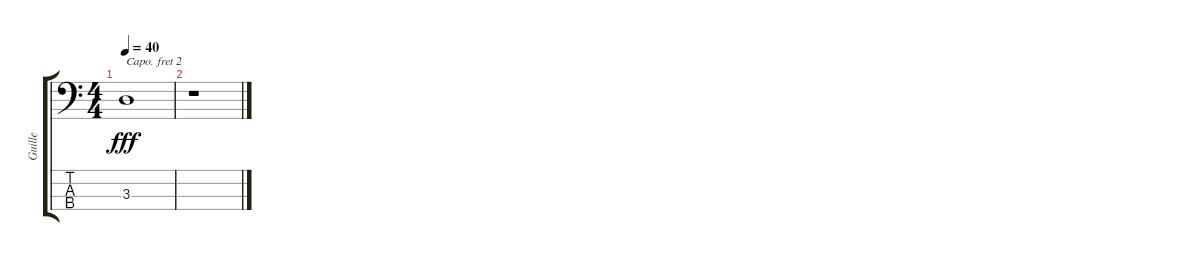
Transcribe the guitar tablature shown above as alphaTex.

\track ("Guille" "Guille") {instrument electricbasspick}
\staff {score tabs}
\capo 2
\tuning (G2 D2 A1 E1) {hide}
\ts (4 4)
\tempo 40
\clef f4
\ks c
3.3{t}.1{dy fff} |
r.1
